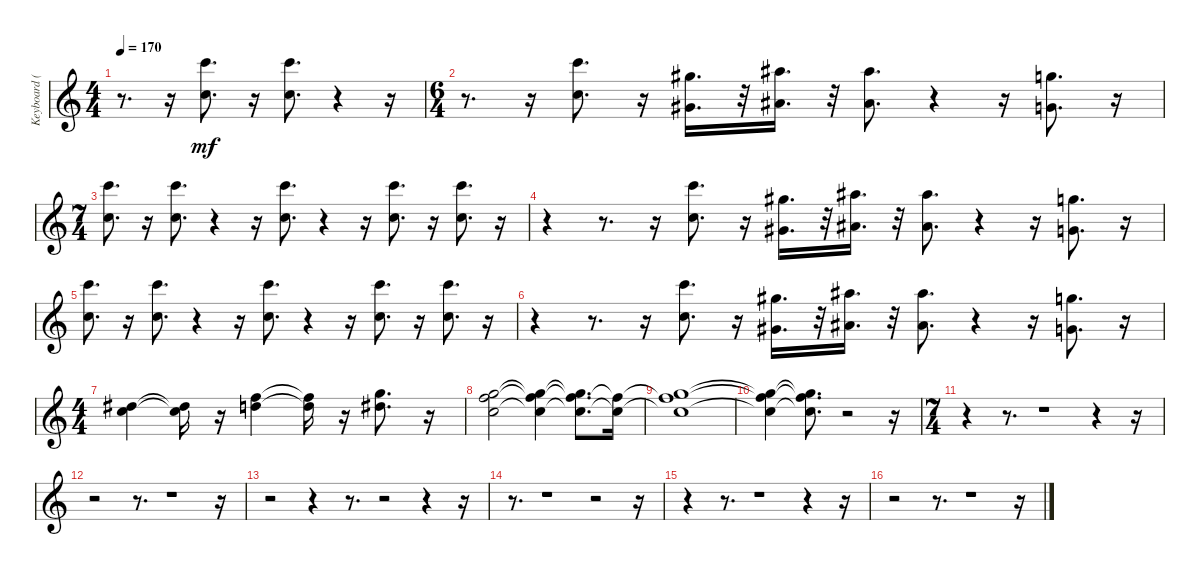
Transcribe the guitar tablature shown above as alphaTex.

\track ("Keyboard (Staff 1)" "Keyboard (") {instrument celesta}
\staff {score}
\tuning (E4 B3 G3 D3 A2 E2 B1) {hide}
\ts (4 4)
\tempo 170
\clef g2
\ks c
r.8{d dy mf} r.16 (8.1 25.2).8{d} r.16 (8.1 25.2).8{d} r.4 r.16 |
\ts (6 4)
r.8{d} r.16 (8.1 25.2).8{d} r.16 (4.1 21.2).16{d} r.32 (6.1 23.2).16{d} r.32 (6.1 23.2).8{d} r.4 r.16 (3.1 20.2).8{d} r.16 |
\ts (7 4)
(8.1 25.2).8{d} r.16 (8.1 25.2).8{d} r.4 r.16 (8.1 25.2).8{d} r.4 r.16 (8.1 25.2).8{d} r.16 (8.1 25.2).8{d} r.16 |
r.4 r.8{d} r.16 (8.1 25.2).8{d} r.16 (4.1 21.2).16{d} r.32 (6.1 23.2).16{d} r.32 (6.1 23.2).8{d} r.4 r.16 (3.1 20.2).8{d} r.16 |
(8.1 25.2).8{d} r.16 (8.1 25.2).8{d} r.4 r.16 (8.1 25.2).8{d} r.4 r.16 (8.1 25.2).8{d} r.16 (8.1 25.2).8{d} r.16 |
r.4 r.8{d} r.16 (8.1 25.2).8{d} r.16 (4.1 21.2).16{d} r.32 (6.1 23.2).16{d} r.32 (6.1 23.2).8{d} r.4 r.16 (3.1 20.2).8{d} r.16 |
\ts (4 4)
(8.1 16.2).4 (8.1{t} 16.2{t}).16 r.16 (10.1 18.2).4 (10.1{t} 18.2{t}).16 r.16 (11.1 20.2).8{d} r.16 |
(8.1 18.2 24.3).2 (8.1{t} 18.2{t} 24.3{t}).4 (8.1{t} 18.2{t} 24.3{t}).8{d} (8.1{t} 18.2{t}).16 |
(8.1{t} 18.2{t} 24.3).1 |
(8.1{t} 18.2{t} 24.3{t}).4 (8.1{t} 18.2{t} 24.3{t}).8{d} r.2 r.16 |
\ts (7 4)
r.4 r.8{d} r.1 r.4 r.16 |
r.2 r.8{d} r.1 r.16 |
r.2 r.4 r.8{d} r.2 r.4 r.16 |
r.8{d} r.1 r.2 r.16 |
r.4 r.8{d} r.1 r.4 r.16 |
r.2 r.8{d} r.1 r.16
